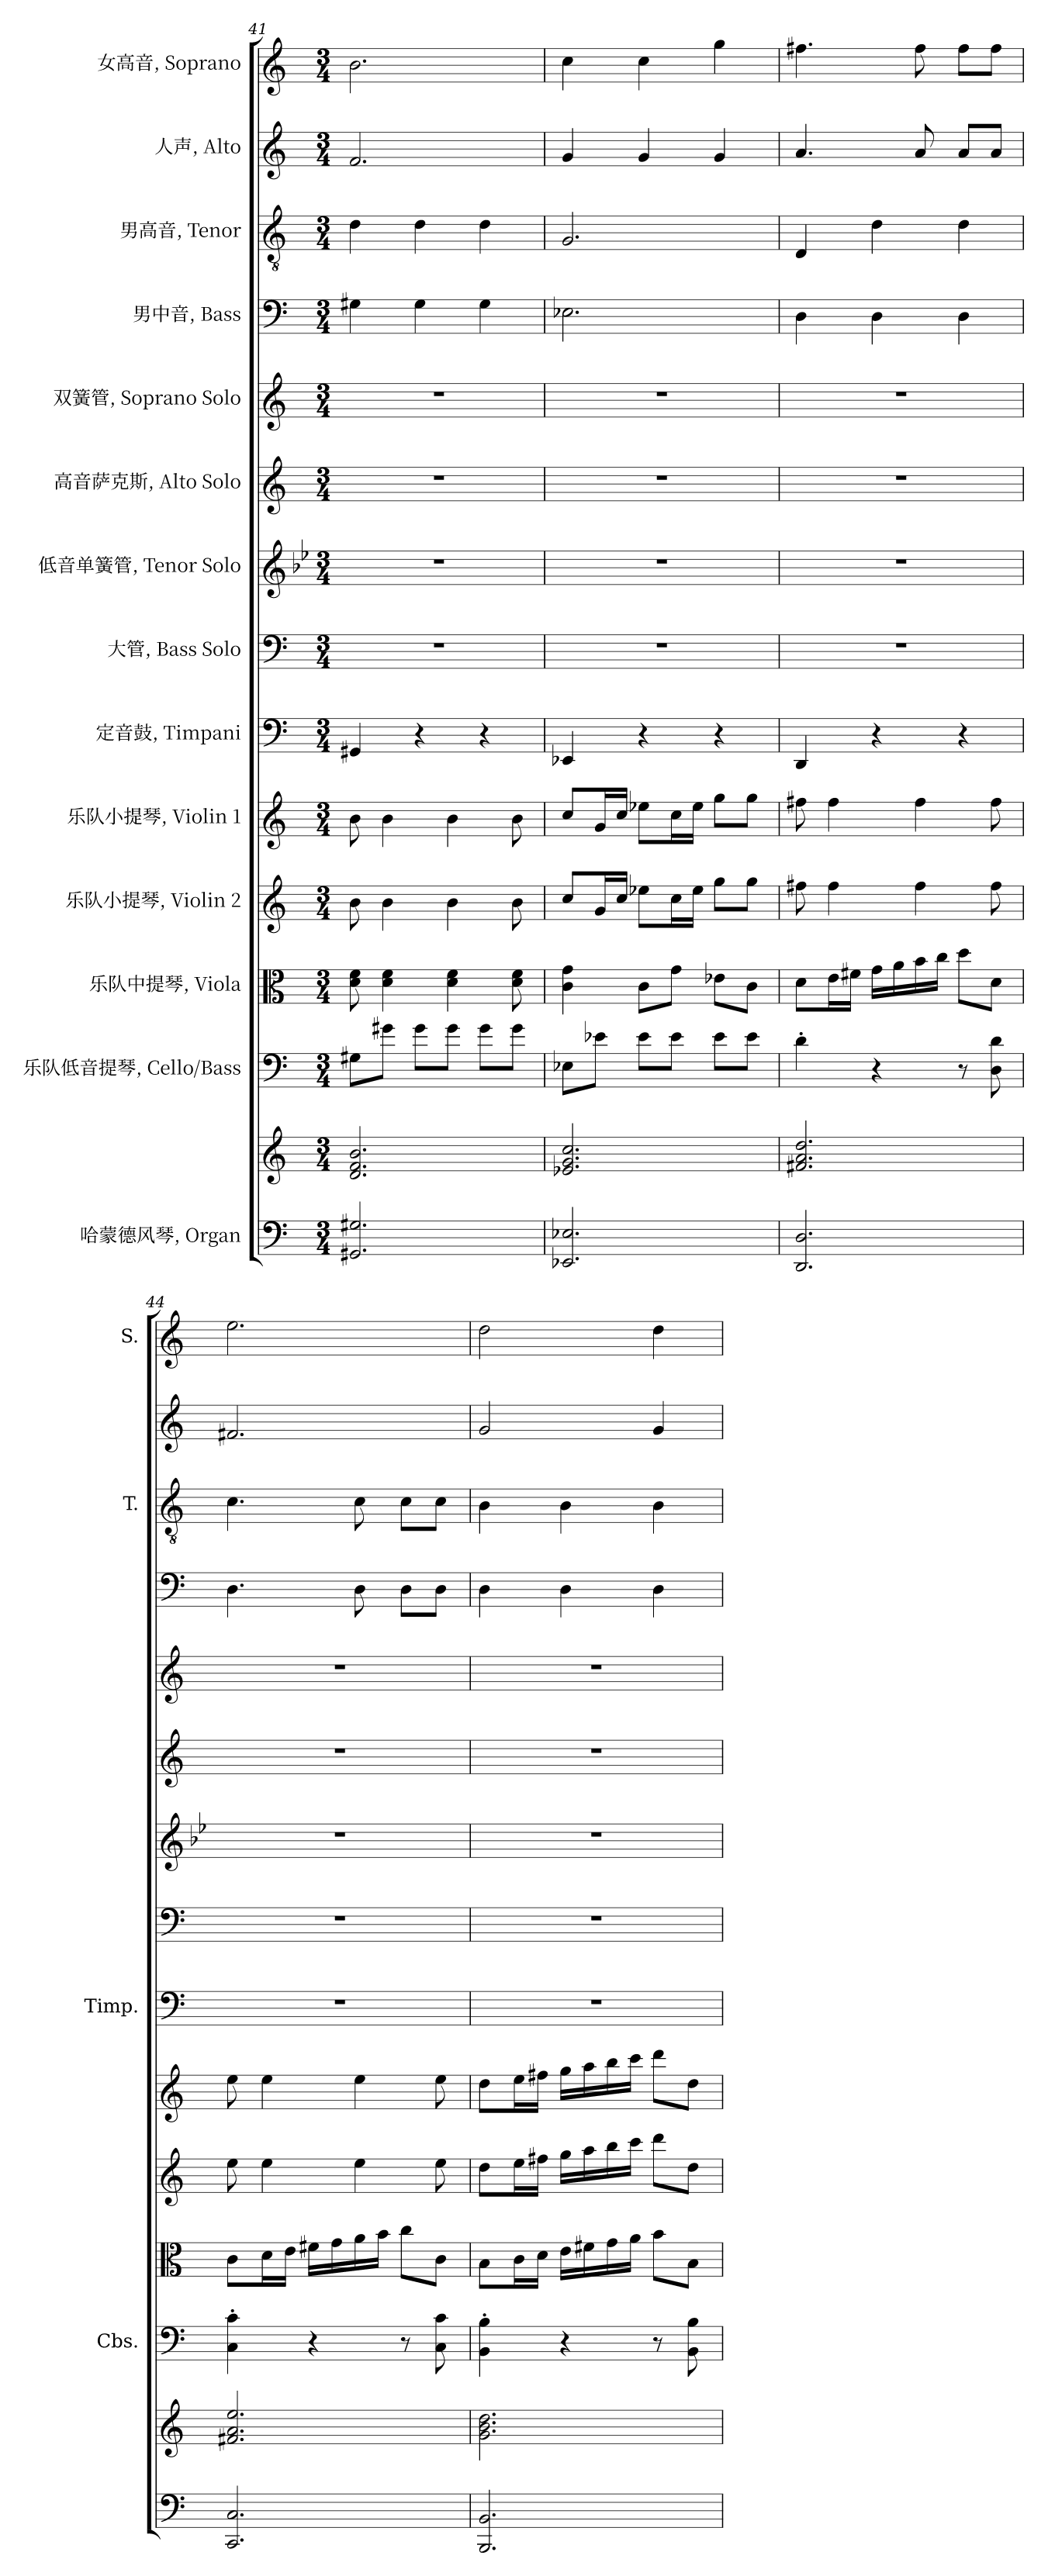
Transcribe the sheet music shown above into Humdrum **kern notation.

**kern	**kern	**kern	**kern	**kern	**kern	**kern	**kern	**kern	**kern	**kern	**kern	**kern	**kern	**kern
*part14	*part14	*part13	*part12	*part11	*part10	*part9	*part8	*part7	*part6	*part5	*part4	*part3	*part2	*part1
*staff15	*staff14	*staff13	*staff12	*staff11	*staff10	*staff9	*staff8	*staff7	*staff6	*staff5	*staff4	*staff3	*staff2	*staff1
*I"哈蒙德风琴, Organ	*	*I"乐队低音提琴, Cello/Bass	*I"乐队中提琴, Viola	*I"乐队小提琴, Violin 2	*I"乐队小提琴, Violin 1	*I"定音鼓, Timpani	*I"大管, Bass Solo	*I"低音单簧管, Tenor Solo	*I"高音萨克斯, Alto Solo	*I"双簧管, Soprano Solo	*I"男中音, Bass	*I"男高音, Tenor	*I"人声, Alto	*I"女高音, Soprano
*	*	*I'Cbs.	*	*	*	*I'Timp.	*	*	*	*	*	*I'T.	*	*I'S.
*clefF4	*clefG2	*clefF4	*clefC3	*clefG2	*clefG2	*clefF4	*clefF4	*clefG2	*clefG2	*clefG2	*clefF4	*clefGv2	*clefG2	*clefG2
*	*	*ITrd7c12	*	*	*	*	*	*ITrd8c14	*ITrd1c2	*	*	*	*	*
*k[]	*k[]	*k[]	*k[]	*k[]	*k[]	*k[]	*k[]	*k[b-e-]	*k[b-e-]	*k[]	*k[]	*k[]	*k[]	*k[]
*M3/4	*M3/4	*M3/4	*M3/4	*M3/4	*M3/4	*M3/4	*M3/4	*M3/4	*M3/4	*M3/4	*M3/4	*M3/4	*M3/4	*M3/4
=41	=41	=41	=41	=41	=41	=41	=41	=41	=41	=41	=41	=41	=41	=41
2.GG#X/ 2.G#X/	2.d/ 2.f/ 2.b/	8GG#X\L	8d\ 8f\	8b\	8b\	4GG#X/	2.r	2.r	2.r	2.r	4G#X\	4d\	2.f/	2.b\
.	.	8G#X\J	4d\ 4f\	4b\	4b\	.	.	.	.	.	.	.	.	.
.	.	8G#\L	.	.	.	4r	.	.	.	.	4G#\	4d\	.	.
.	.	8G#\J	4d\ 4f\	4b\	4b\	.	.	.	.	.	.	.	.	.
.	.	8G#\L	.	.	.	4r	.	.	.	.	4G#\	4d\	.	.
.	.	8G#\J	8d\ 8f\	8b\	8b\	.	.	.	.	.	.	.	.	.
=42	=42	=42	=42	=42	=42	=42	=42	=42	=42	=42	=42	=42	=42	=42
2.EE-X/ 2.E-X/	2.e-X/ 2.g/ 2.cc/	8EE-X\L	4c\ 4g\	8cc/L	8cc/L	4EE-X/	2.r	2.r	2.r	2.r	2.E-X\	2.G/	4g/	4cc\
.	.	8E-X\J	.	16g/L	16g/L	.	.	.	.	.	.	.	.	.
.	.	.	.	16cc/JJ	16cc/JJ	.	.	.	.	.	.	.	.	.
.	.	8E-\L	8c\L	8ee-X\L	8ee-X\L	4r	.	.	.	.	.	.	4g/	4cc\
.	.	8E-\J	8g\J	16cc\L	16cc\L	.	.	.	.	.	.	.	.	.
.	.	.	.	16ee-\JJ	16ee-\JJ	.	.	.	.	.	.	.	.	.
.	.	8E-\L	8e-X\L	8gg\L	8gg\L	4r	.	.	.	.	.	.	4g/	4gg\
.	.	8E-\J	8c\J	8gg\J	8gg\J	.	.	.	.	.	.	.	.	.
!!LO:PB:g=z
=43	=43	=43	=43	=43	=43	=43	=43	=43	=43	=43	=43	=43	=43	=43
2.DD/ 2.D/	2.f#X/ 2.a/ 2.dd/	4D'\	8d\L	8ff#X\	8ff#X\	4DD/	2.r	2.r	2.r	2.r	4D\	4D/	4.a/	4.ff#X\
.	.	.	16e\L	4ff#\	4ff#\	.	.	.	.	.	.	.	.	.
.	.	.	16f#X\JJ	.	.	.	.	.	.	.	.	.	.	.
.	.	4r	16g\LL	.	.	4r	.	.	.	.	4D\	4d\	.	.
.	.	.	16a\	.	.	.	.	.	.	.	.	.	.	.
.	.	.	16b\	4ff#\	4ff#\	.	.	.	.	.	.	.	8a/	8ff#\
.	.	.	16cc\JJ	.	.	.	.	.	.	.	.	.	.	.
.	.	8r	8dd\L	.	.	4r	.	.	.	.	4D\	4d\	8a/L	8ff#\L
.	.	8DD\ 8D\	8d\J	8ff#\	8ff#\	.	.	.	.	.	.	.	8a/J	8ff#\J
=44	=44	=44	=44	=44	=44	=44	=44	=44	=44	=44	=44	=44	=44	=44
2.CC/ 2.C/	2.f#X/ 2.a/ 2.ee/	4CC\' 4C\'	8c\L	8ee\	8ee\	2.r	2.r	2.r	2.r	2.r	4.D\	4.c\	2.f#X/	2.ee\
.	.	.	16d\L	4ee\	4ee\	.	.	.	.	.	.	.	.	.
.	.	.	16e\JJ	.	.	.	.	.	.	.	.	.	.	.
.	.	4r	16f#X\LL	.	.	.	.	.	.	.	.	.	.	.
.	.	.	16g\	.	.	.	.	.	.	.	.	.	.	.
.	.	.	16a\	4ee\	4ee\	.	.	.	.	.	8D\	8c\	.	.
.	.	.	16b\JJ	.	.	.	.	.	.	.	.	.	.	.
.	.	8r	8cc\L	.	.	.	.	.	.	.	8D\L	8c\L	.	.
.	.	8CC\ 8C\	8c\J	8ee\	8ee\	.	.	.	.	.	8D\J	8c\J	.	.
=45	=45	=45	=45	=45	=45	=45	=45	=45	=45	=45	=45	=45	=45	=45
2.BBB/ 2.BB/	2.g\ 2.b\ 2.dd\	4BBB\' 4BB\'	8B\L	8dd\L	8dd\L	2.r	2.r	2.r	2.r	2.r	4D\	4B\	2g/	2dd\
.	.	.	16c\L	16ee\L	16ee\L	.	.	.	.	.	.	.	.	.
.	.	.	16d\JJ	16ff#X\JJ	16ff#X\JJ	.	.	.	.	.	.	.	.	.
.	.	4r	16e\LL	16gg\LL	16gg\LL	.	.	.	.	.	4D\	4B\	.	.
.	.	.	16f#X\	16aa\	16aa\	.	.	.	.	.	.	.	.	.
.	.	.	16g\	16bb\	16bb\	.	.	.	.	.	.	.	.	.
.	.	.	16a\JJ	16ccc\JJ	16ccc\JJ	.	.	.	.	.	.	.	.	.
.	.	8r	8b\L	8ddd\L	8ddd\L	.	.	.	.	.	4D\	4B\	4g/	4dd\
.	.	8BBB\ 8BB\	8B\J	8dd\J	8dd\J	.	.	.	.	.	.	.	.	.
=	=	=	=	=	=	=	=	=	=	=	=	=	=	=
*-	*-	*-	*-	*-	*-	*-	*-	*-	*-	*-	*-	*-	*-	*-
